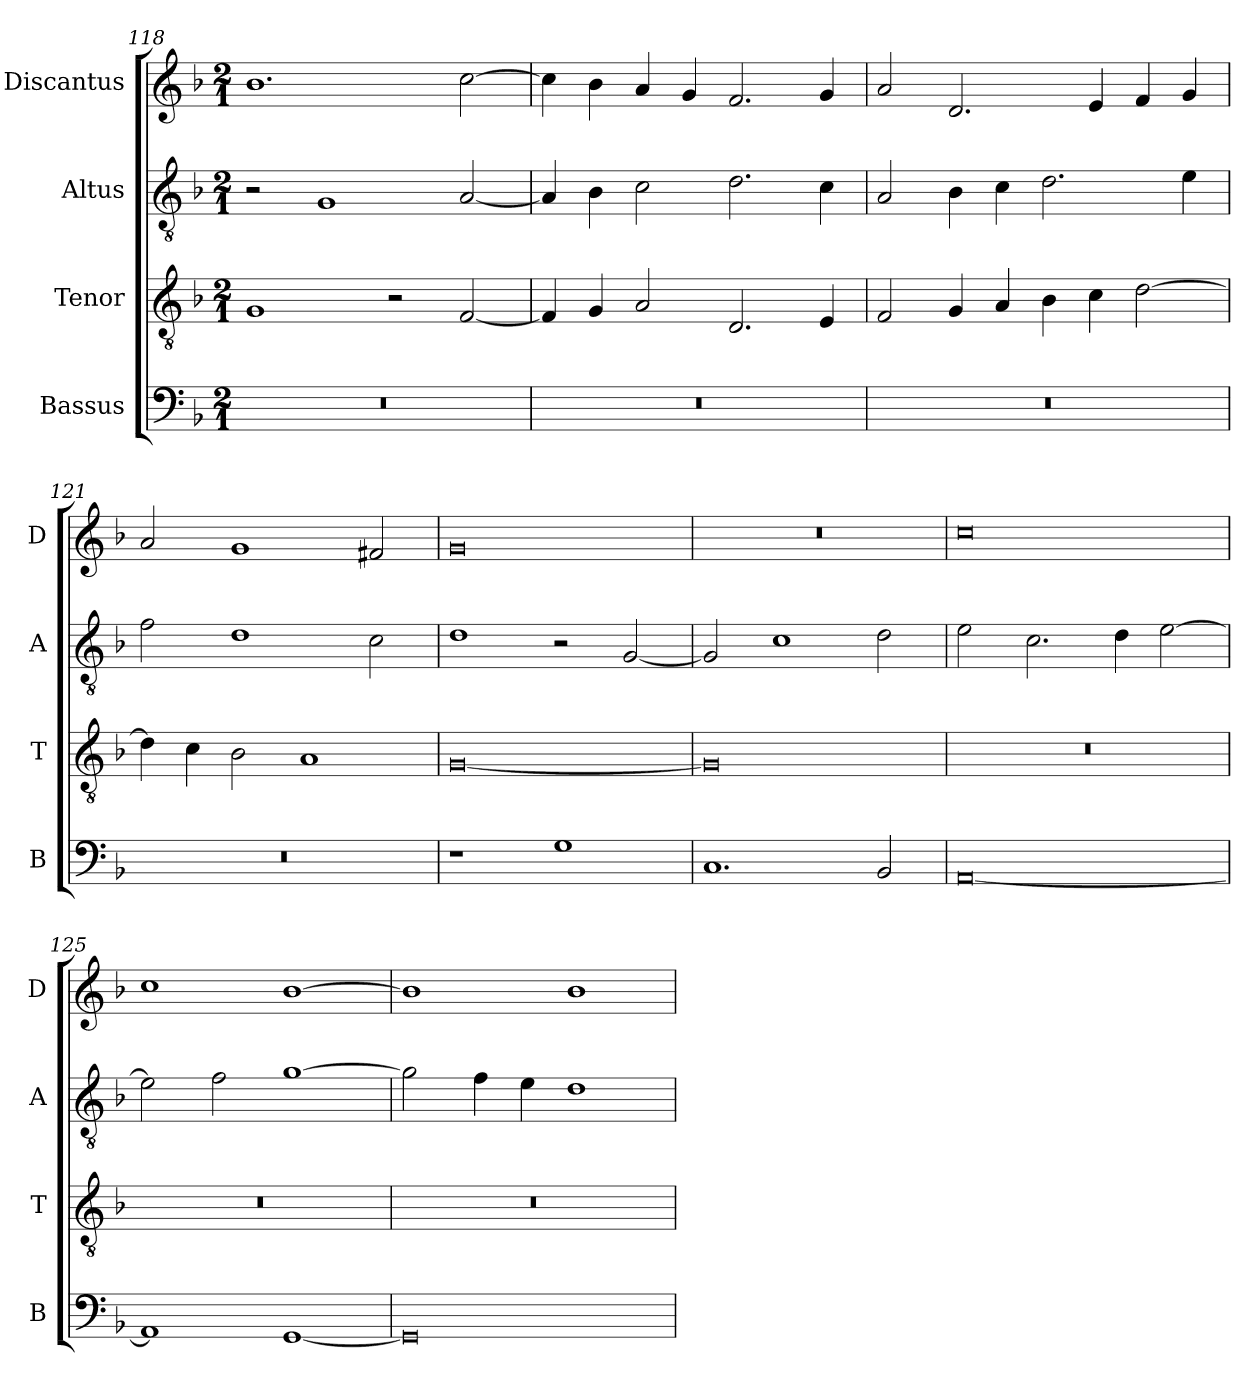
**kern	**kern	**kern	**kern
*part4	*part3	*part2	*part1
*staff4	*staff3	*staff2	*staff1
*I"Bassus	*I"Tenor	*I"Altus	*I"Discantus
*I'B	*I'T	*I'A	*I'D
*clefF4	*clefGv2	*clefGv2	*clefG2
*k[b-]	*k[b-]	*k[b-]	*k[b-]
*M2/1	*M2/1	*M2/1	*M2/1
=118	=118	=118	=118
0r	1G	2r	1.b-
.	.	1G	.
.	2r	.	.
.	[2F/	[2A/	[2cc\
=119	=119	=119	=119
0r	4F/]	4A/]	4cc\]
.	4G/	4B-\	4b-\
.	2A/	2c\	4a/
.	.	.	4g/
.	2.D/	2.d\	2.f/
.	4E/	4c\	4g/
=120	=120	=120	=120
0r	2F/	2A/	2a/
.	4G/	4B-\	2.d/
.	4A/	4c\	.
.	4B-\	2.d\	.
.	4c\	.	4e/
.	[2d\	.	4f/
.	.	4e\	4g/
=121	=121	=121	=121
0r	4d\]	2f\	2a/
.	4c\	.	.
.	2B-\	1d	1g
.	1A	.	.
.	.	2c\	2f#X/
=122	=122	=122	=122
1r	[0G	1d	0g
1G	.	2r	.
.	.	[2G/	.
=123	=123	=123	=123
1.C	0G]	2G/]	0r
.	.	1c	.
2BB-/	.	2d\	.
=124	=124	=124	=124
[0AA	0r	2e\	0cc
.	.	2.c\	.
.	.	4d\	.
.	.	[2e\	.
=125	=125	=125	=125
1AA]	0r	2e\]	1cc
.	.	2f\	.
[1GG	.	[1g	[1b-
=126	=126	=126	=126
0GG]	0r	2g\]	1b-]
.	.	4f\	.
.	.	4e\	.
.	.	1d	1b-
=	=	=	=
*-	*-	*-	*-
